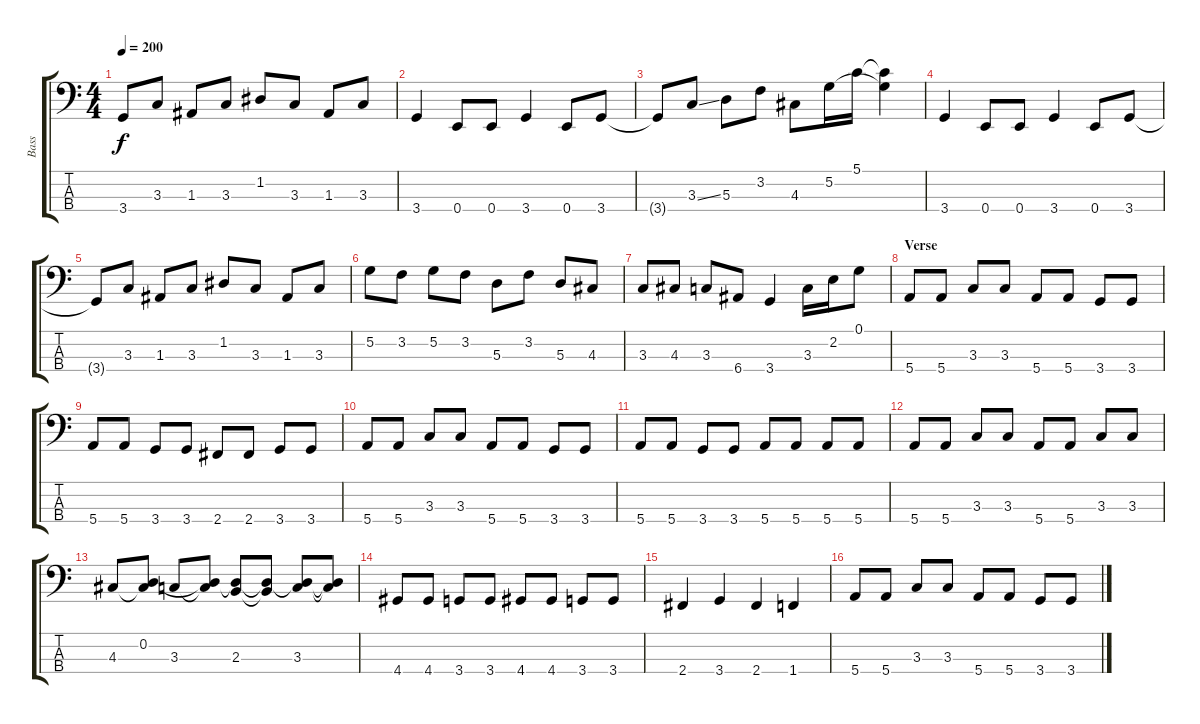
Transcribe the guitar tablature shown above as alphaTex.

\track ("Bass" "Bass") {instrument electricbassfinger}
\staff {score tabs}
\tuning (G2 D2 A1 E1) {hide}
\ts (4 4)
\tempo 200
\clef f4
\ks c
3.4{t}.8{dy f} 3.3.8 1.3.8 3.3.8 1.2.8 3.3.8 1.3.8 3.3.8 |
3.4.4 0.4.8 0.4.8 3.4.4 0.4.8 3.4.8 |
3.4{t}.8 3.3{ss}.8 5.3.8 3.2.8 4.3.8 5.2.16 5.1.16 (5.1{t} 5.2{t}).4 |
3.4.4 0.4.8 0.4.8 3.4.4 0.4.8 3.4.8 |
3.4{t}.8 3.3.8 1.3.8 3.3.8 1.2.8 3.3.8 1.3.8 3.3.8 |
5.2.8 3.2.8 5.2.8 3.2.8 5.3.8 3.2.8 5.3.8 4.3.8 |
3.3.8 4.3.8 3.3.8 6.4.8 3.4.4 3.3.16 2.2.16 0.1.8 |
\section ("" "Verse")
5.4.8 5.4.8 3.3.8 3.3.8 5.4.8 5.4.8 3.4.8 3.4.8 |
5.4.8 5.4.8 3.4.8 3.4.8 2.4.8 2.4.8 3.4.8 3.4.8 |
5.4.8 5.4.8 3.3.8 3.3.8 5.4.8 5.4.8 3.4.8 3.4.8 |
5.4.8 5.4.8 3.4.8 3.4.8 5.4.8 5.4.8 5.4.8 5.4.8 |
5.4.8 5.4.8 3.3.8 3.3.8 5.4.8 5.4.8 3.3.8 3.3.8 |
4.3.8 (0.2 4.3{t}).8 3.3.8 (0.2{t} 3.3{t}).8 (0.2{t} 2.3).8 (0.2{t} 2.3{t}).8 (0.2{t} 3.3).8 (0.2{t} 3.3{t}).8 |
4.4.8 4.4.8 3.4.8 3.4.8 4.4.8 4.4.8 3.4.8 3.4.8 |
2.4.4 3.4.4 2.4.4 1.4.4 |
5.4.8 5.4.8 3.3.8 3.3.8 5.4.8 5.4.8 3.4.8 3.4.8
